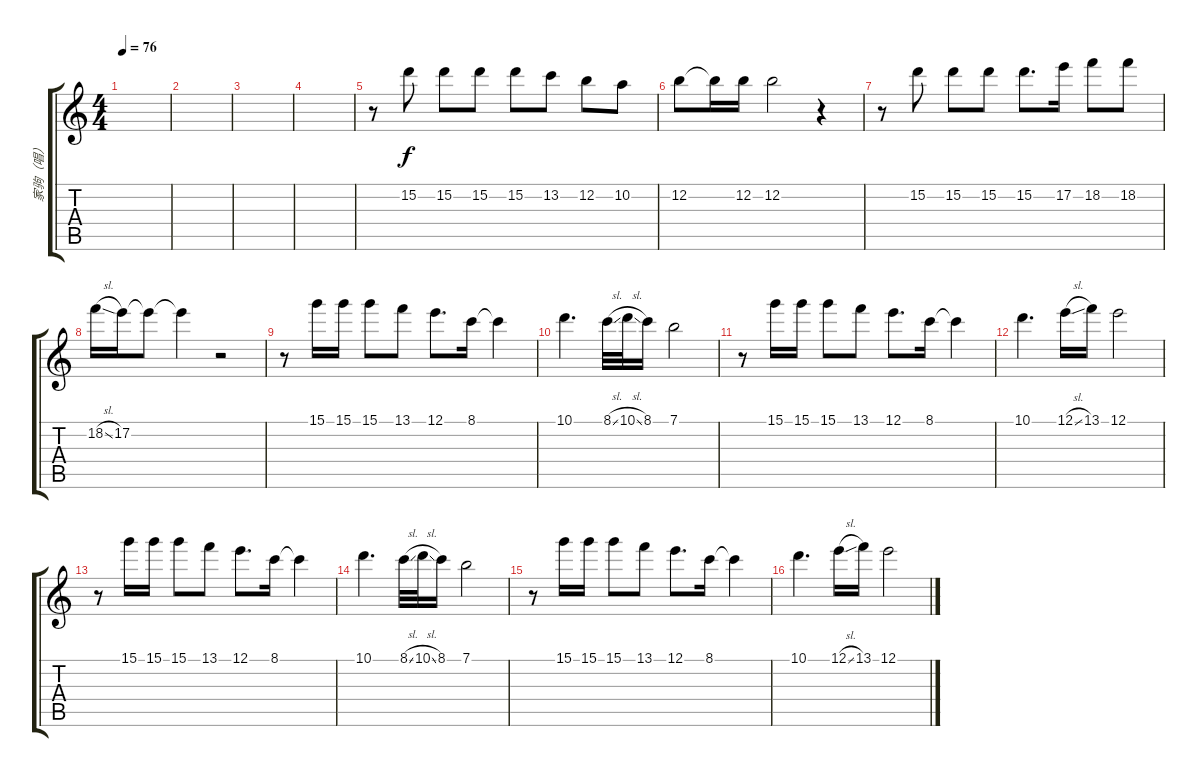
\track ("家驹（唱）" "家驹（唱）") {instrument distortionguitar}
\staff {score tabs}
\tuning (E4 B3 G3 D3 A2 E2) {hide}
\ts (4 4)
\tempo 76
\clef g2
\ks c
|
|
|
|
r.8 15.2.8 15.2.8 15.2.8 15.2.8 13.2.8 12.2.8 10.2.8 |
12.2.8 12.2{t}.16 12.2.16 12.2.2 r.4 |
r.8 15.2.8 15.2.8 15.2.8 15.2.8{d} 17.2.16 18.2.8 18.2.8 |
18.2{sl}.16 17.2.16 17.2{t}.8 17.2{t}.4 r.2 |
r.8 15.1.16 15.1.16 15.1.8 13.1.8 12.1.8{d} 8.1.16 8.1{t}.4 |
10.1.4{d} 8.1{sl}.32 10.1{sl}.32 8.1.16 7.1.2 |
r.8 15.1.16 15.1.16 15.1.8 13.1.8 12.1.8{d} 8.1.16 8.1{t}.4 |
10.1.4{d} 12.1{sl}.16 13.1.16 12.1.2 |
r.8 15.1.16 15.1.16 15.1.8 13.1.8 12.1.8{d} 8.1.16 8.1{t}.4 |
10.1.4{d} 8.1{sl}.32 10.1{sl}.32 8.1.16 7.1.2 |
r.8 15.1.16 15.1.16 15.1.8 13.1.8 12.1.8{d} 8.1.16 8.1{t}.4 |
10.1.4{d} 12.1{sl}.16 13.1.16 12.1.2
